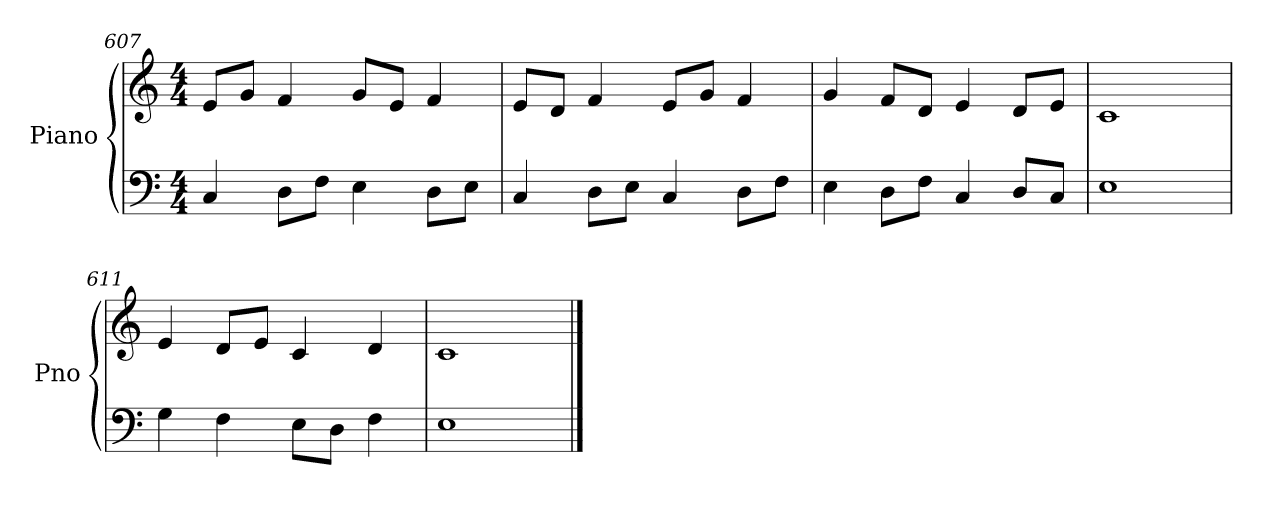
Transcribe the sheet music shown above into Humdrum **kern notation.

**kern	**kern
*part1	*part1
*staff2	*staff1
*I"Piano	*
*I'Pno	*
!!LO:PB:g=z
*clefF4	*clefG2
*k[]	*k[]
*M4/4	*M4/4
=607	=607
4C/	8e/L
.	8g/J
8D\L	4f/
8F\J	.
4E\	8g/L
.	8e/J
8D\L	4f/
8E\J	.
=608	=608
4C/	8e/L
.	8d/J
8D\L	4f/
8E\J	.
4C/	8e/L
.	8g/J
8D\L	4f/
8F\J	.
=609	=609
4E\	4g/
8D\L	8f/L
8F\J	8d/J
4C/	4e/
8D/L	8d/L
8C/J	8e/J
=610	=610
1E	1c
=611	=611
4G\	4e/
4F\	8d/L
.	8e/J
8E\L	4c/
8D\J	.
4F\	4d/
=612	=612
1E	1c
==	==
*-	*-
